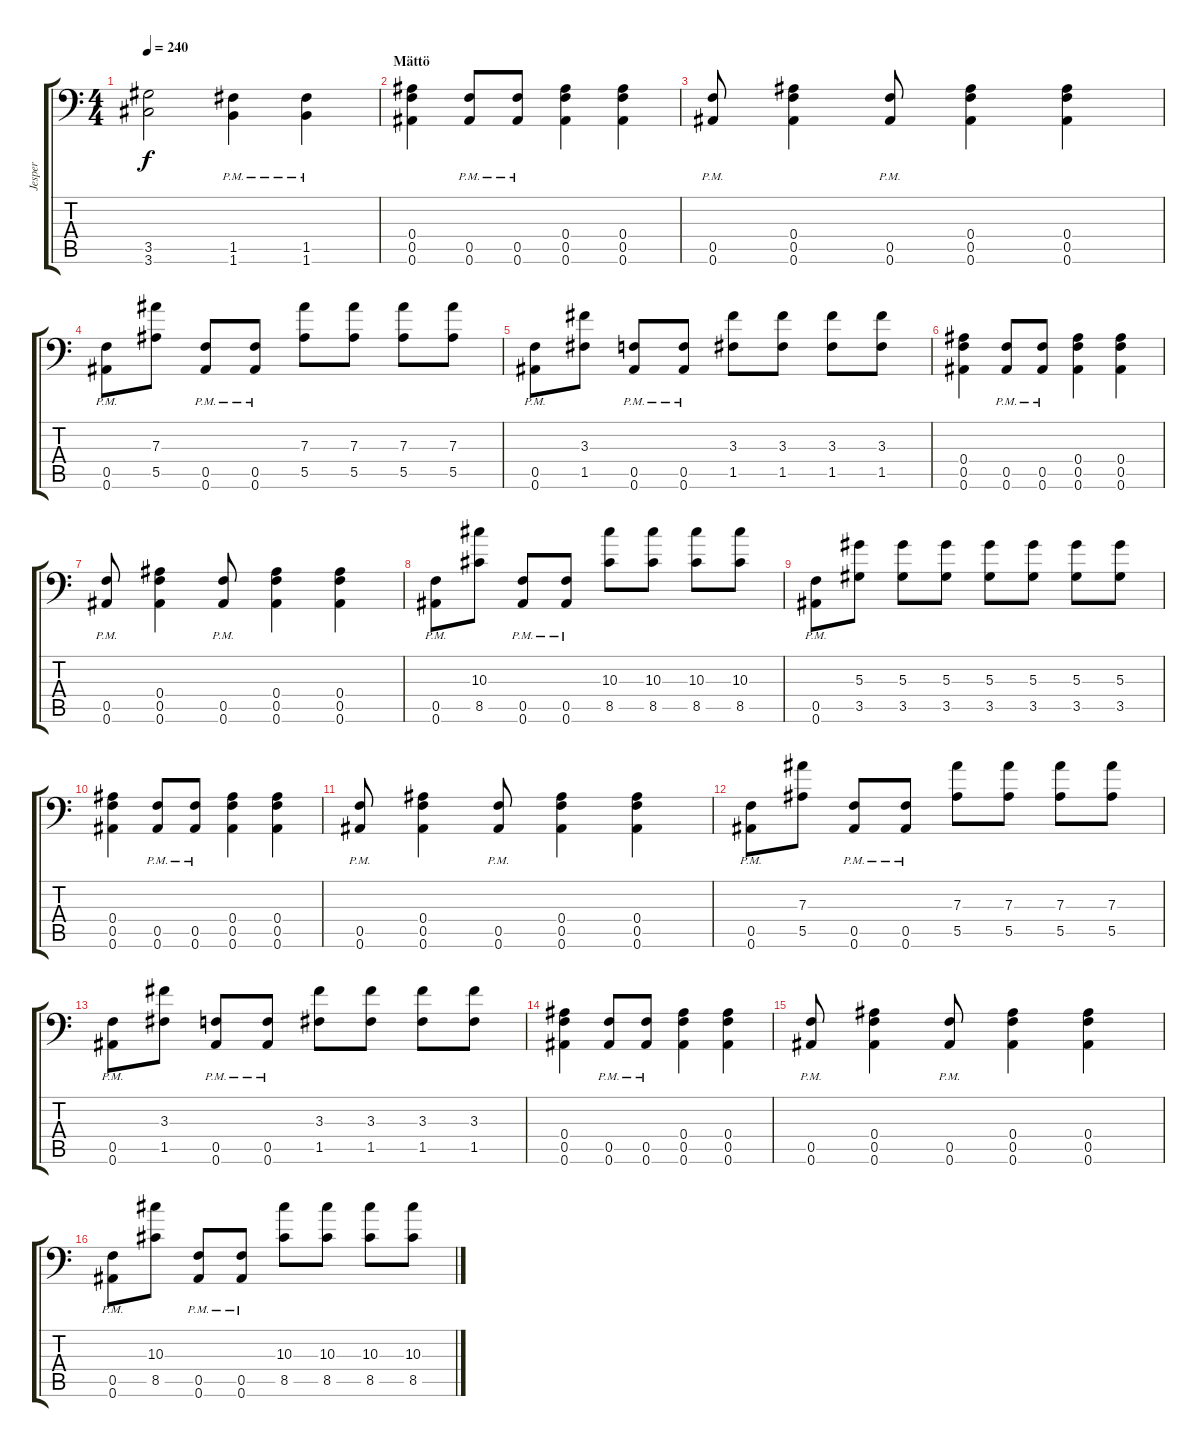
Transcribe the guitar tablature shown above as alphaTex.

\track ("Jesper" "Jesper") {instrument distortionguitar}
\staff {score tabs}
\tuning (C4 G3 Eb3 Bb2 F2 Bb1) {hide}
\ts (4 4)
\tempo 240
\clef f4
\ks c
(3.5 3.6).2{dy f} (1.5{pm} 1.6{pm}).4 (1.5{pm} 1.6{pm}).4 |
\section ("" "Mättö")
(0.4 0.5 0.6).4 (0.5{pm} 0.6{pm}).8 (0.5{pm} 0.6{pm}).8 (0.4 0.5 0.6).4 (0.4 0.5 0.6).4 |
(0.5{pm} 0.6{pm}).8 (0.4 0.5 0.6).4 (0.5{pm} 0.6{pm}).8 (0.4 0.5 0.6).4 (0.4 0.5 0.6).4 |
(0.5{pm} 0.6{pm}).8 (7.3 5.5).8 (0.5{pm} 0.6{pm}).8 (0.5{pm} 0.6{pm}).8 (7.3 5.5).8 (7.3 5.5).8 (7.3 5.5).8 (7.3 5.5).8 |
(0.5{pm} 0.6{pm}).8 (3.3 1.5).8 (0.5{pm} 0.6{pm}).8 (0.5{pm} 0.6{pm}).8 (3.3 1.5).8 (3.3 1.5).8 (3.3 1.5).8 (3.3 1.5).8 |
(0.4 0.5 0.6).4 (0.5{pm} 0.6{pm}).8 (0.5{pm} 0.6{pm}).8 (0.4 0.5 0.6).4 (0.4 0.5 0.6).4 |
(0.5{pm} 0.6{pm}).8 (0.4 0.5 0.6).4 (0.5{pm} 0.6{pm}).8 (0.4 0.5 0.6).4 (0.4 0.5 0.6).4 |
(0.5{pm} 0.6{pm}).8 (10.3 8.5).8 (0.5{pm} 0.6{pm}).8 (0.5{pm} 0.6{pm}).8 (10.3 8.5).8 (10.3 8.5).8 (10.3 8.5).8 (10.3 8.5).8 |
(0.5{pm} 0.6{pm}).8 (5.3 3.5).8 (5.3 3.5).8 (5.3 3.5).8 (5.3 3.5).8 (5.3 3.5).8 (5.3 3.5).8 (5.3 3.5).8 |
(0.4 0.5 0.6).4 (0.5{pm} 0.6{pm}).8 (0.5{pm} 0.6{pm}).8 (0.4 0.5 0.6).4 (0.4 0.5 0.6).4 |
(0.5{pm} 0.6{pm}).8 (0.4 0.5 0.6).4 (0.5{pm} 0.6{pm}).8 (0.4 0.5 0.6).4 (0.4 0.5 0.6).4 |
(0.5{pm} 0.6{pm}).8 (7.3 5.5).8 (0.5{pm} 0.6{pm}).8 (0.5{pm} 0.6{pm}).8 (7.3 5.5).8 (7.3 5.5).8 (7.3 5.5).8 (7.3 5.5).8 |
(0.5{pm} 0.6{pm}).8 (3.3 1.5).8 (0.5{pm} 0.6{pm}).8 (0.5{pm} 0.6{pm}).8 (3.3 1.5).8 (3.3 1.5).8 (3.3 1.5).8 (3.3 1.5).8 |
(0.4 0.5 0.6).4 (0.5{pm} 0.6{pm}).8 (0.5{pm} 0.6{pm}).8 (0.4 0.5 0.6).4 (0.4 0.5 0.6).4 |
(0.5{pm} 0.6{pm}).8 (0.4 0.5 0.6).4 (0.5{pm} 0.6{pm}).8 (0.4 0.5 0.6).4 (0.4 0.5 0.6).4 |
(0.5{pm} 0.6{pm}).8 (10.3 8.5).8 (0.5{pm} 0.6{pm}).8 (0.5{pm} 0.6{pm}).8 (10.3 8.5).8 (10.3 8.5).8 (10.3 8.5).8 (10.3 8.5).8
